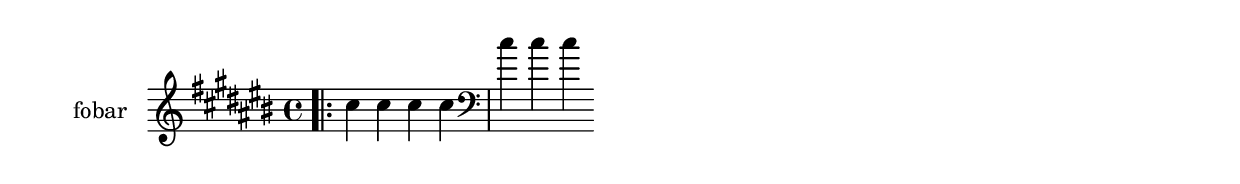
\version "1.7.18"
\header {
texidoc = "prefatory spacing

TODO: show all common combinations to check for spacing anomalies.
"
}

\score { \notes \relative c'' {
	\property Staff.instrument = "fobar"
	\bar "||:"
	\key cis \major
	cis4 cis4 cis4 cis4 \clef bass  cis4 cis4 cis4 
}
\paper  { raggedright = ##t}
}

